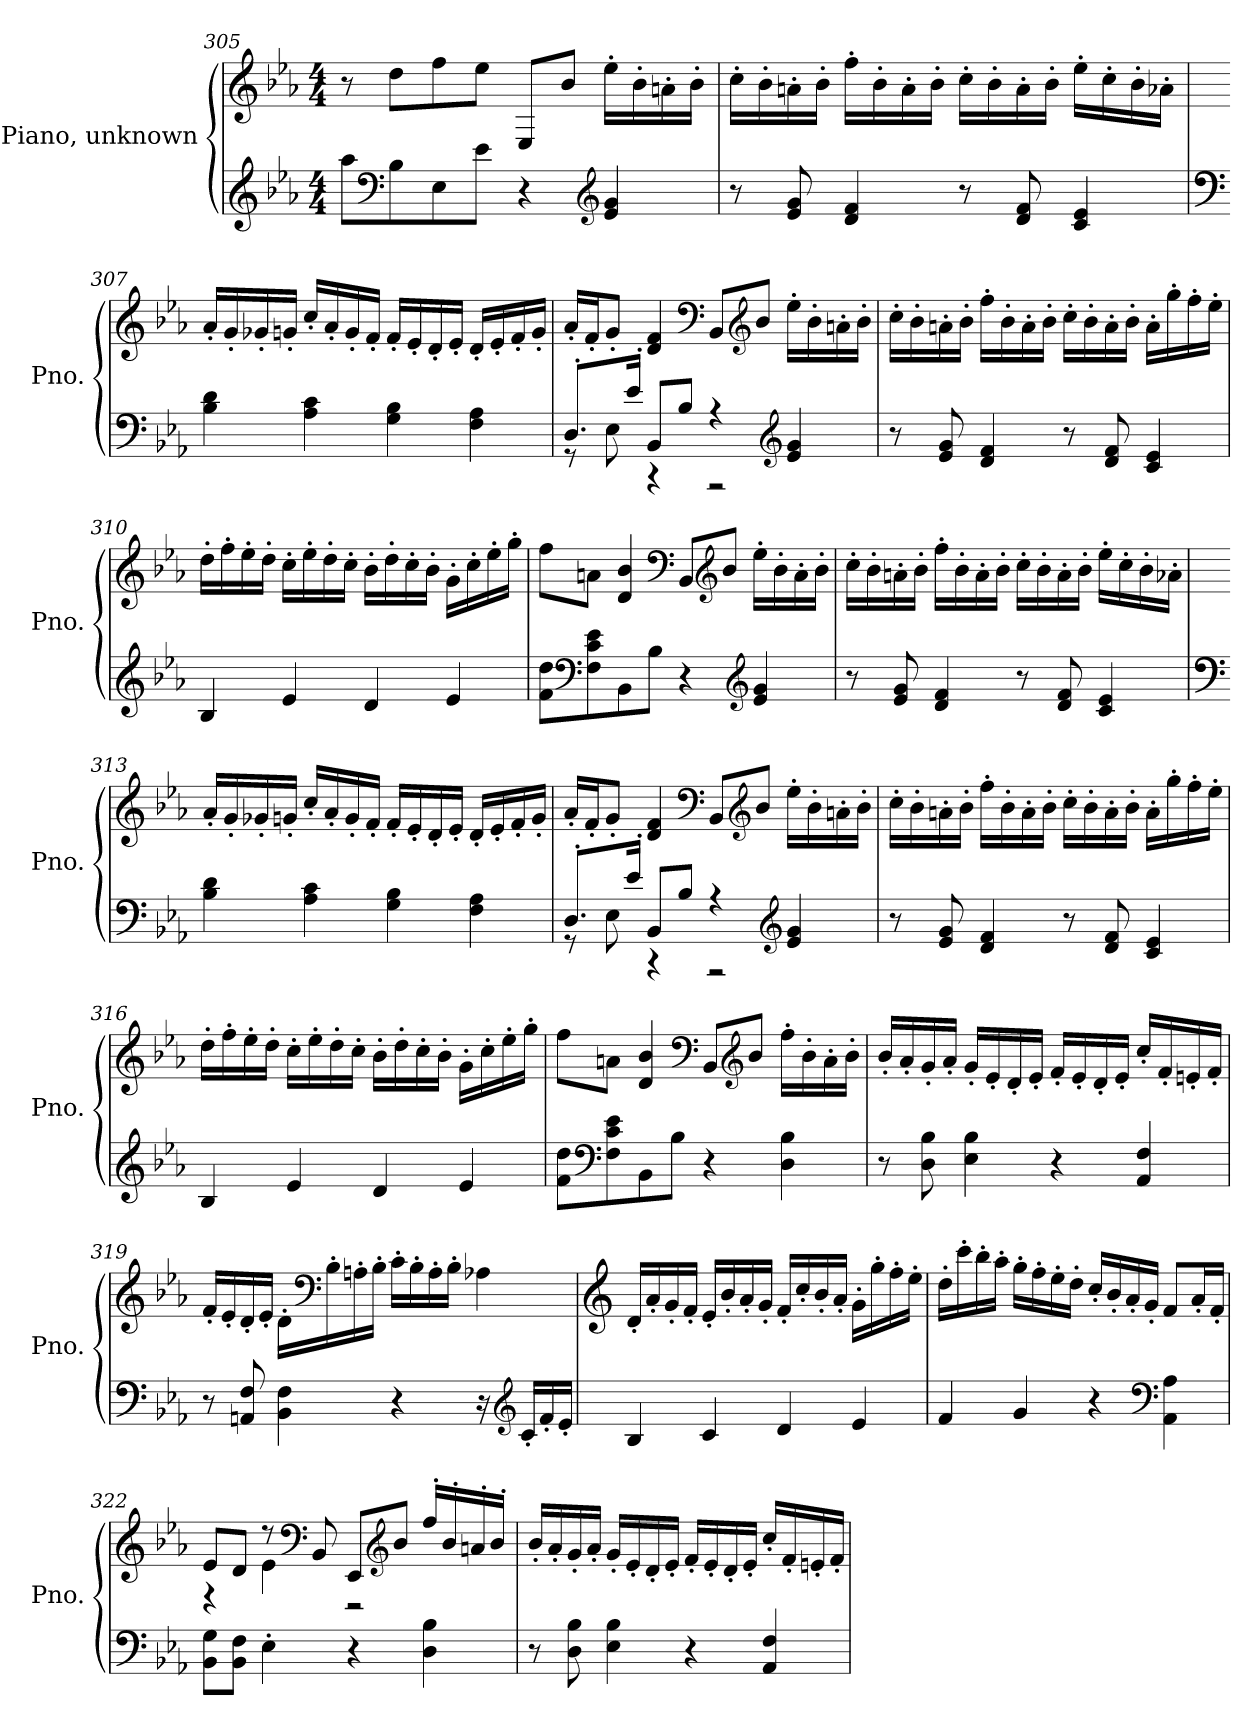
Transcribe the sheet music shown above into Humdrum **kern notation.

**kern	**kern
*part1	*part1
*staff2	*staff1
*I"Piano, unknown	*
*I'Pno.	*
*clefG2	*clefG2
*k[b-e-a-]	*k[b-e-a-]
*M4/4	*M4/4
=305	=305
8aa-\L	8r
*clefF4	*
8B-\	8dd\L
8E-\	8ff\
8e-\J	8ee-\J
4r	8E-/L
.	8b-/J
*clefG2	*
4e-/ 4g/	16ee-'\LL
.	16b-'\
.	16an'\
.	16b-'\JJ
!!LO:LB:g=z
=306	=306
8r	16cc'\LL
.	16b-'\
8e-/ 8g/	16an'\
.	16b-'\JJ
4d/ 4f/	16ff'\LL
.	16b-'\
.	16a'\
.	16b-'\JJ
8r	16cc'\LL
.	16b-'\
8d/ 8f/	16a'\
.	16b-'\JJ
4c/ 4e-/	16ee-'\LL
.	16cc'\
.	16b-'\
.	16a-X'\JJ
=307	=307
*clefF4	*
4B-\ 4d\	16a-'/LL
.	16g'/
.	16g-X'/
.	16gn'/JJ
4A-\ 4c\	16cc'/LL
.	16a-'/
.	16g'/
.	16f'/JJ
4G\ 4B-\	16f'/LL
.	16e-'/
.	16d'/
.	16e-'/JJ
4F\ 4A-\	16d'/LL
.	16e-'/
.	16f'/
.	16g'/JJ
!!LO:LB:g=z
=308	=308
*^	*
8.D'/L	8r	16a-'/LL
.	.	16f'/J
.	8E-\	8g'/J
16e-'/Jk	.	.
8BB-/L	4r	4d/ 4f/
8B-/J	.	.
*	*	*clefF4
4r	2r	8BB-/L
*	*	*clefG2
.	.	8b-/J
*clefG2	*	*
4e-/ 4g/	.	16ee-'\LL
.	.	16b-'\
.	.	16an'\
.	.	16b-'\JJ
*v	*v	*
=309	=309
8r	16cc'\LL
.	16b-'\
8e-/ 8g/	16an'\
.	16b-'\JJ
4d/ 4f/	16ff'\LL
.	16b-'\
.	16a'\
.	16b-'\JJ
8r	16cc'\LL
.	16b-'\
8d/ 8f/	16a'\
.	16b-'\JJ
4c/ 4e-/	16a'\LL
.	16gg'\
.	16ff'\
.	16ee-'\JJ
!!LO:LB:g=z
=310	=310
4B-/	16dd'\LL
.	16ff'\
.	16ee-'\
.	16dd'\JJ
4e-/	16cc'\LL
.	16ee-'\
.	16dd'\
.	16cc'\JJ
4d/	16b-'\LL
.	16dd'\
.	16cc'\
.	16b-'\JJ
4e-/	16g'\LL
.	16cc'\
.	16ee-'\
.	16gg'\JJ
=311	=311
8f\ 8dd\L	8ff\L
*clefF4	*
8F\ 8c\ 8e-\	8an\J
8BB-\	4d/ 4b-/
8B-\J	.
*	*clefF4
4r	8BB-/L
*	*clefG2
.	8b-/J
*clefG2	*
4e-/ 4g/	16ee-'\LL
.	16b-'\
.	16a'\
.	16b-'\JJ
!!LO:LB:g=z
=312	=312
8r	16cc'\LL
.	16b-'\
8e-/ 8g/	16an'\
.	16b-'\JJ
4d/ 4f/	16ff'\LL
.	16b-'\
.	16a'\
.	16b-'\JJ
8r	16cc'\LL
.	16b-'\
8d/ 8f/	16a'\
.	16b-'\JJ
4c/ 4e-/	16ee-'\LL
.	16cc'\
.	16b-'\
.	16a-X'\JJ
=313	=313
*clefF4	*
4B-\ 4d\	16a-'/LL
.	16g'/
.	16g-X'/
.	16gn'/JJ
4A-\ 4c\	16cc'/LL
.	16a-'/
.	16g'/
.	16f'/JJ
4G\ 4B-\	16f'/LL
.	16e-'/
.	16d'/
.	16e-'/JJ
4F\ 4A-\	16d'/LL
.	16e-'/
.	16f'/
.	16g'/JJ
!!LO:LB:g=z
=314	=314
*^	*
8.D'/L	8r	16a-'/LL
.	.	16f'/J
.	8E-\	8g'/J
16e-'/Jk	.	.
8BB-/L	4r	4d/ 4f/
8B-/J	.	.
*	*	*clefF4
4r	2r	8BB-/L
*	*	*clefG2
.	.	8b-/J
*clefG2	*	*
4e-/ 4g/	.	16ee-'\LL
.	.	16b-'\
.	.	16an'\
.	.	16b-'\JJ
*v	*v	*
=315	=315
8r	16cc'\LL
.	16b-'\
8e-/ 8g/	16an'\
.	16b-'\JJ
4d/ 4f/	16ff'\LL
.	16b-'\
.	16a'\
.	16b-'\JJ
8r	16cc'\LL
.	16b-'\
8d/ 8f/	16a'\
.	16b-'\JJ
4c/ 4e-/	16a'\LL
.	16gg'\
.	16ff'\
.	16ee-'\JJ
!!LO:PB:g=z
=316	=316
4B-/	16dd'\LL
.	16ff'\
.	16ee-'\
.	16dd'\JJ
4e-/	16cc'\LL
.	16ee-'\
.	16dd'\
.	16cc'\JJ
4d/	16b-'\LL
.	16dd'\
.	16cc'\
.	16b-'\JJ
4e-/	16g'\LL
.	16cc'\
.	16ee-'\
.	16gg'\JJ
=317	=317
8f\ 8dd\L	8ff\L
*clefF4	*
8F\ 8c\ 8e-\	8an\J
8BB-\	4d/ 4b-/
8B-\J	.
*	*clefF4
4r	8BB-/L
*	*clefG2
.	8b-/J
4D\ 4B-\	16ff'\LL
.	16b-'\
.	16a'\
.	16b-'\JJ
!!LO:LB:g=z
=318	=318
8r	16b-'/LL
.	16a-'/
8D\ 8B-\	16g'/
.	16a-'/JJ
4E-\ 4B-\	16g'/LL
.	16e-'/
.	16d'/
.	16e-'/JJ
4r	16f'/LL
.	16e-'/
.	16d'/
.	16e-'/JJ
4AA-/ 4F/	16cc'/LL
.	16f'/
.	16en'/
.	16f'/JJ
=319	=319
8r	16f'/LL
.	16e-'/
8AAn/ 8F/	16d'/
.	16e-'/JJ
4BB-\ 4F\	16d'\LL
*	*clefF4
.	16B-'\
.	16An'\
.	16B-'\JJ
4r	16c'\LL
.	16B-'\
.	16A'\
.	16B-'\JJ
16r	4A-X\
*clefG2	*
16c'/LL	.
16f'/	.
16e-'/JJ	.
!!LO:LB:g=z
=320	=320
*	*clefG2
4B-/	16d'/LL
.	16a-'/
.	16g'/
.	16f'/JJ
4c/	16e-'/LL
.	16b-'/
.	16a-'/
.	16g'/JJ
4d/	16f'/LL
.	16cc'/
.	16b-'/
.	16a-'/JJ
4e-/	16g'\LL
.	16gg'\
.	16ff'\
.	16ee-'\JJ
=321	=321
4f/	16dd'\LL
.	16ccc'\
.	16bb-'\
.	16aa-'\JJ
4g/	16gg'\LL
.	16ff'\
.	16ee-'\
.	16dd'\JJ
4r	16cc'/LL
.	16b-'/
.	16a-'/
.	16g'/JJ
*clefF4	*
4AA-\ 4A-\	8f/L
.	16a-'/L
.	16f'/JJ
!!LO:LB:g=z
=322	=322
*	*^
8BB-\ 8G\L	8e-/L	4r
8BB-\ 8F\J	8d/J	.
4E-'\	8r	4e-\
*	*clefF4	*
.	8BB-/	.
4r	8EE-/L	2r
*	*clefG2	*
.	8b-/J	.
4D\ 4B-\	16ff'/LL	.
.	16b-'/	.
.	16an'/	.
.	16b-'/JJ	.
*	*v	*v
=323	=323
8r	16b-'/LL
.	16a-'/
8D\ 8B-\	16g'/
.	16a-'/JJ
4E-\ 4B-\	16g'/LL
.	16e-'/
.	16d'/
.	16e-'/JJ
4r	16f'/LL
.	16e-'/
.	16d'/
.	16e-'/JJ
4AA-/ 4F/	16cc'/LL
.	16f'/
.	16en'/
.	16f'/JJ
=	=
*-	*-
